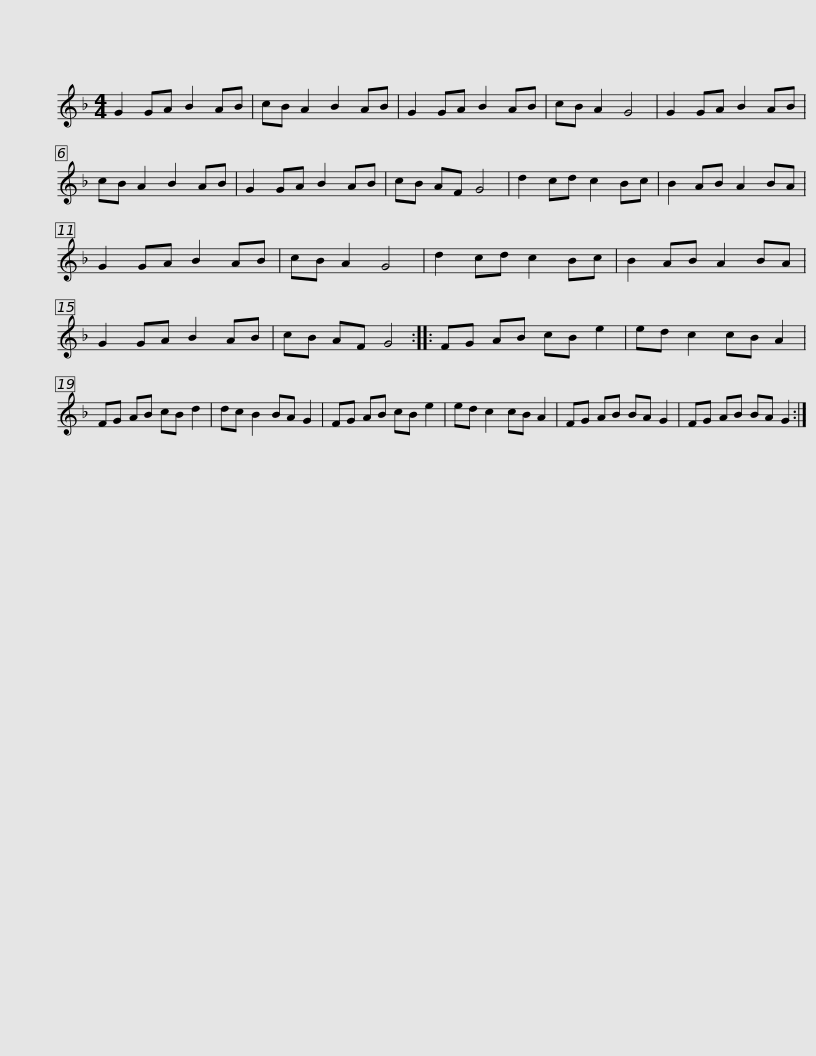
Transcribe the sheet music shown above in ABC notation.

X:1
L:1/8
M:4/4
I:linebreak $
K:F
V:1 treble
V:1
 G2 GA B2 AB | cB A2 B2 AB | G2 GA B2 AB | cB A2 G4 | G2 GA B2 AB | %5
 cB A2 B2 AB | G2 GA B2 AB |$ cB AF G4 | d2 cd c2 Bc | B2 AB A2 BA | %10
 G2 GA B2 AB | cB A2 G4 | d2 cd c2 Bc | B2 AB A2 BA |$ G2 GA B2 AB | %15
 cB AF G4 :: FG AB cB e2 | ed c2 cB A2 | FG AB cB d2 | dc B2 BA G2 | %20
 FG AB cB e2 |$ ed c2 cB A2 | FG AB BA G2 | FG AB BA G2 :| %24
